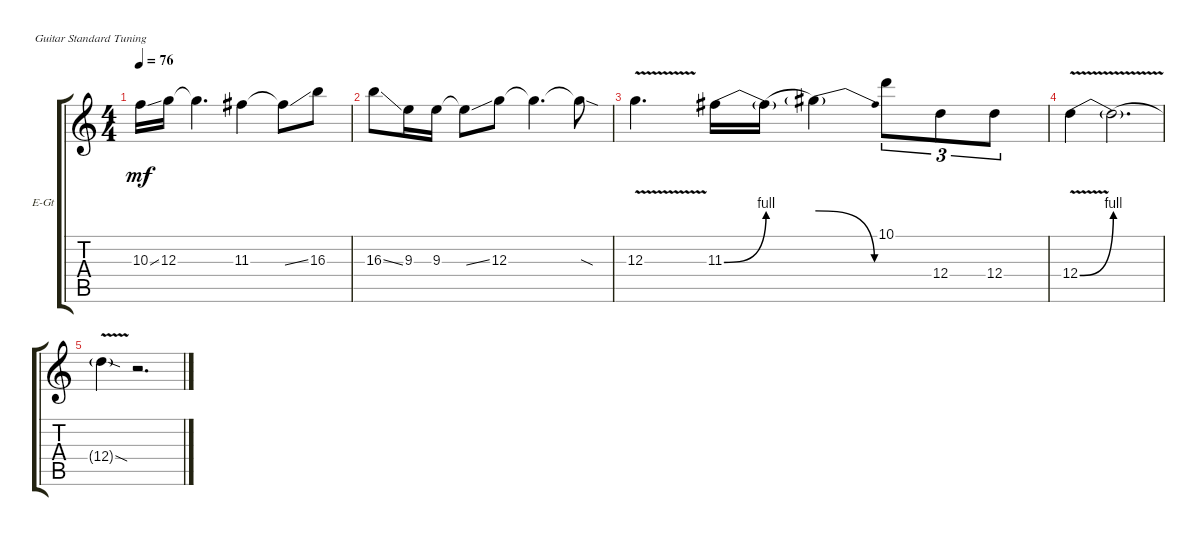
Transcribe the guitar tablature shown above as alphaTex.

\defaultSystemsLayout 4
\bracketExtendMode groupsimilarinstruments
\firstSystemTrackNameOrientation horizontal
\otherSystemsTrackNameOrientation horizontal
\track ("Synyster (Lead Guitar)" "E-Gt") {instrument distortionguitar}
\staff {score tabs}
\tuning (E4 B3 G3 D3 A2 E2)
\ts (4 4)
\tempo 76
\clef g2
\ks c
10.3{ss}.16{dy mf} 12.3.16 12.3{t}.4{d} 11.3.4 11.3{ss t}.8 16.3.8 |
16.3{ss}.8 9.3.16 9.3.16 9.3{ss t}.8 12.3.8 12.3{t}.4{d} 12.3{sod t}.8 |
12.3{v}.4{d} 11.3{be (bend 0 0 15 4)}.16 11.3{be (hold 0 0 60 0) t}.16 11.3{be (release 0 4 15 0) t}.4 10.1.8{tu (3 2)} 12.4.8{tu (3 2)} 12.4.8{tu (3 2)} |
12.4{be (bend 0 0 15 4) v}.4 12.4{be (hold 0 0 60 0) v t}.2{d} |
12.4{v sod t}.4 r.2{d}
